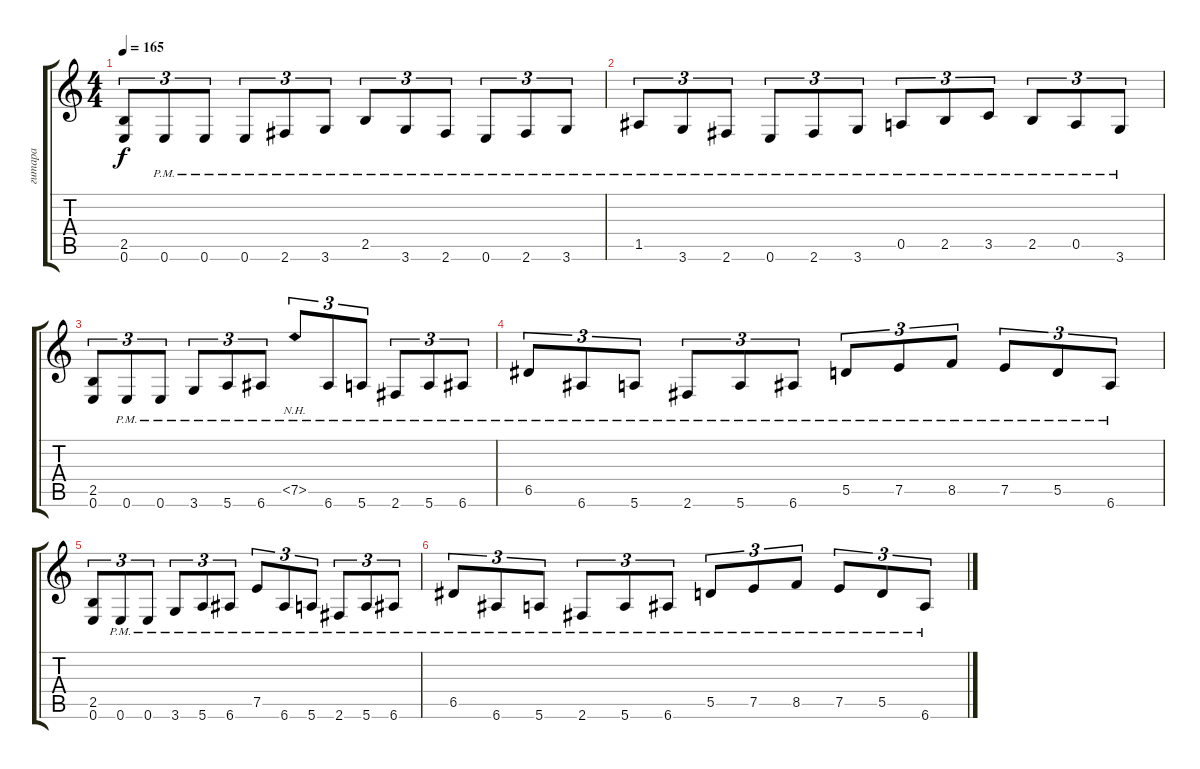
\track ("гитара" "гитара") {instrument overdrivenguitar}
\staff {score tabs}
\tuning (E4 B3 G3 D3 A2 E2) {hide}
\ts (4 4)
\tempo 165
\clef g2
\ks c
(2.5 0.6).8{tu (3 2) dy f} 0.6{pm}.8{tu (3 2)} 0.6{pm}.8{tu (3 2)} 0.6{pm}.8{tu (3 2)} 2.6{pm}.8{tu (3 2)} 3.6{pm}.8{tu (3 2)} 2.5{pm}.8{tu (3 2)} 3.6{pm}.8{tu (3 2)} 2.6{pm}.8{tu (3 2)} 0.6{pm}.8{tu (3 2)} 2.6{pm}.8{tu (3 2)} 3.6{pm}.8{tu (3 2)} |
1.5{pm}.8{tu (3 2)} 3.6{pm}.8{tu (3 2)} 2.6{pm}.8{tu (3 2)} 0.6{pm}.8{tu (3 2)} 2.6{pm}.8{tu (3 2)} 3.6{pm}.8{tu (3 2)} 0.5{pm}.8{tu (3 2)} 2.5{pm}.8{tu (3 2)} 3.5{pm}.8{tu (3 2)} 2.5{pm}.8{tu (3 2)} 0.5{pm}.8{tu (3 2)} 3.6{pm}.8{tu (3 2)} |
(2.5 0.6).8{tu (3 2)} 0.6{pm}.8{tu (3 2)} 0.6{pm}.8{tu (3 2)} 3.6{pm}.8{tu (3 2)} 5.6{pm}.8{tu (3 2)} 6.6{pm}.8{tu (3 2)} 7.5{nh pm}.8{tu (3 2)} 6.6{pm}.8{tu (3 2)} 5.6{pm}.8{tu (3 2)} 2.6{pm}.8{tu (3 2)} 5.6{pm}.8{tu (3 2)} 6.6{pm}.8{tu (3 2)} |
6.5{pm}.8{tu (3 2)} 6.6{pm}.8{tu (3 2)} 5.6{pm}.8{tu (3 2)} 2.6{pm}.8{tu (3 2)} 5.6{pm}.8{tu (3 2)} 6.6{pm}.8{tu (3 2)} 5.5{pm}.8{tu (3 2)} 7.5{pm}.8{tu (3 2)} 8.5{pm}.8{tu (3 2)} 7.5{pm}.8{tu (3 2)} 5.5{pm}.8{tu (3 2)} 6.6{pm}.8{tu (3 2)} |
(2.5 0.6).8{tu (3 2)} 0.6{pm}.8{tu (3 2)} 0.6{pm}.8{tu (3 2)} 3.6{pm}.8{tu (3 2)} 5.6{pm}.8{tu (3 2)} 6.6{pm}.8{tu (3 2)} 7.5{pm}.8{tu (3 2)} 6.6{pm}.8{tu (3 2)} 5.6{pm}.8{tu (3 2)} 2.6{pm}.8{tu (3 2)} 5.6{pm}.8{tu (3 2)} 6.6{pm}.8{tu (3 2)} |
6.5{pm}.8{tu (3 2)} 6.6{pm}.8{tu (3 2)} 5.6{pm}.8{tu (3 2)} 2.6{pm}.8{tu (3 2)} 5.6{pm}.8{tu (3 2)} 6.6{pm}.8{tu (3 2)} 5.5{pm}.8{tu (3 2)} 7.5{pm}.8{tu (3 2)} 8.5{pm}.8{tu (3 2)} 7.5{pm}.8{tu (3 2)} 5.5{pm}.8{tu (3 2)} 6.6{pm}.8{tu (3 2)}
